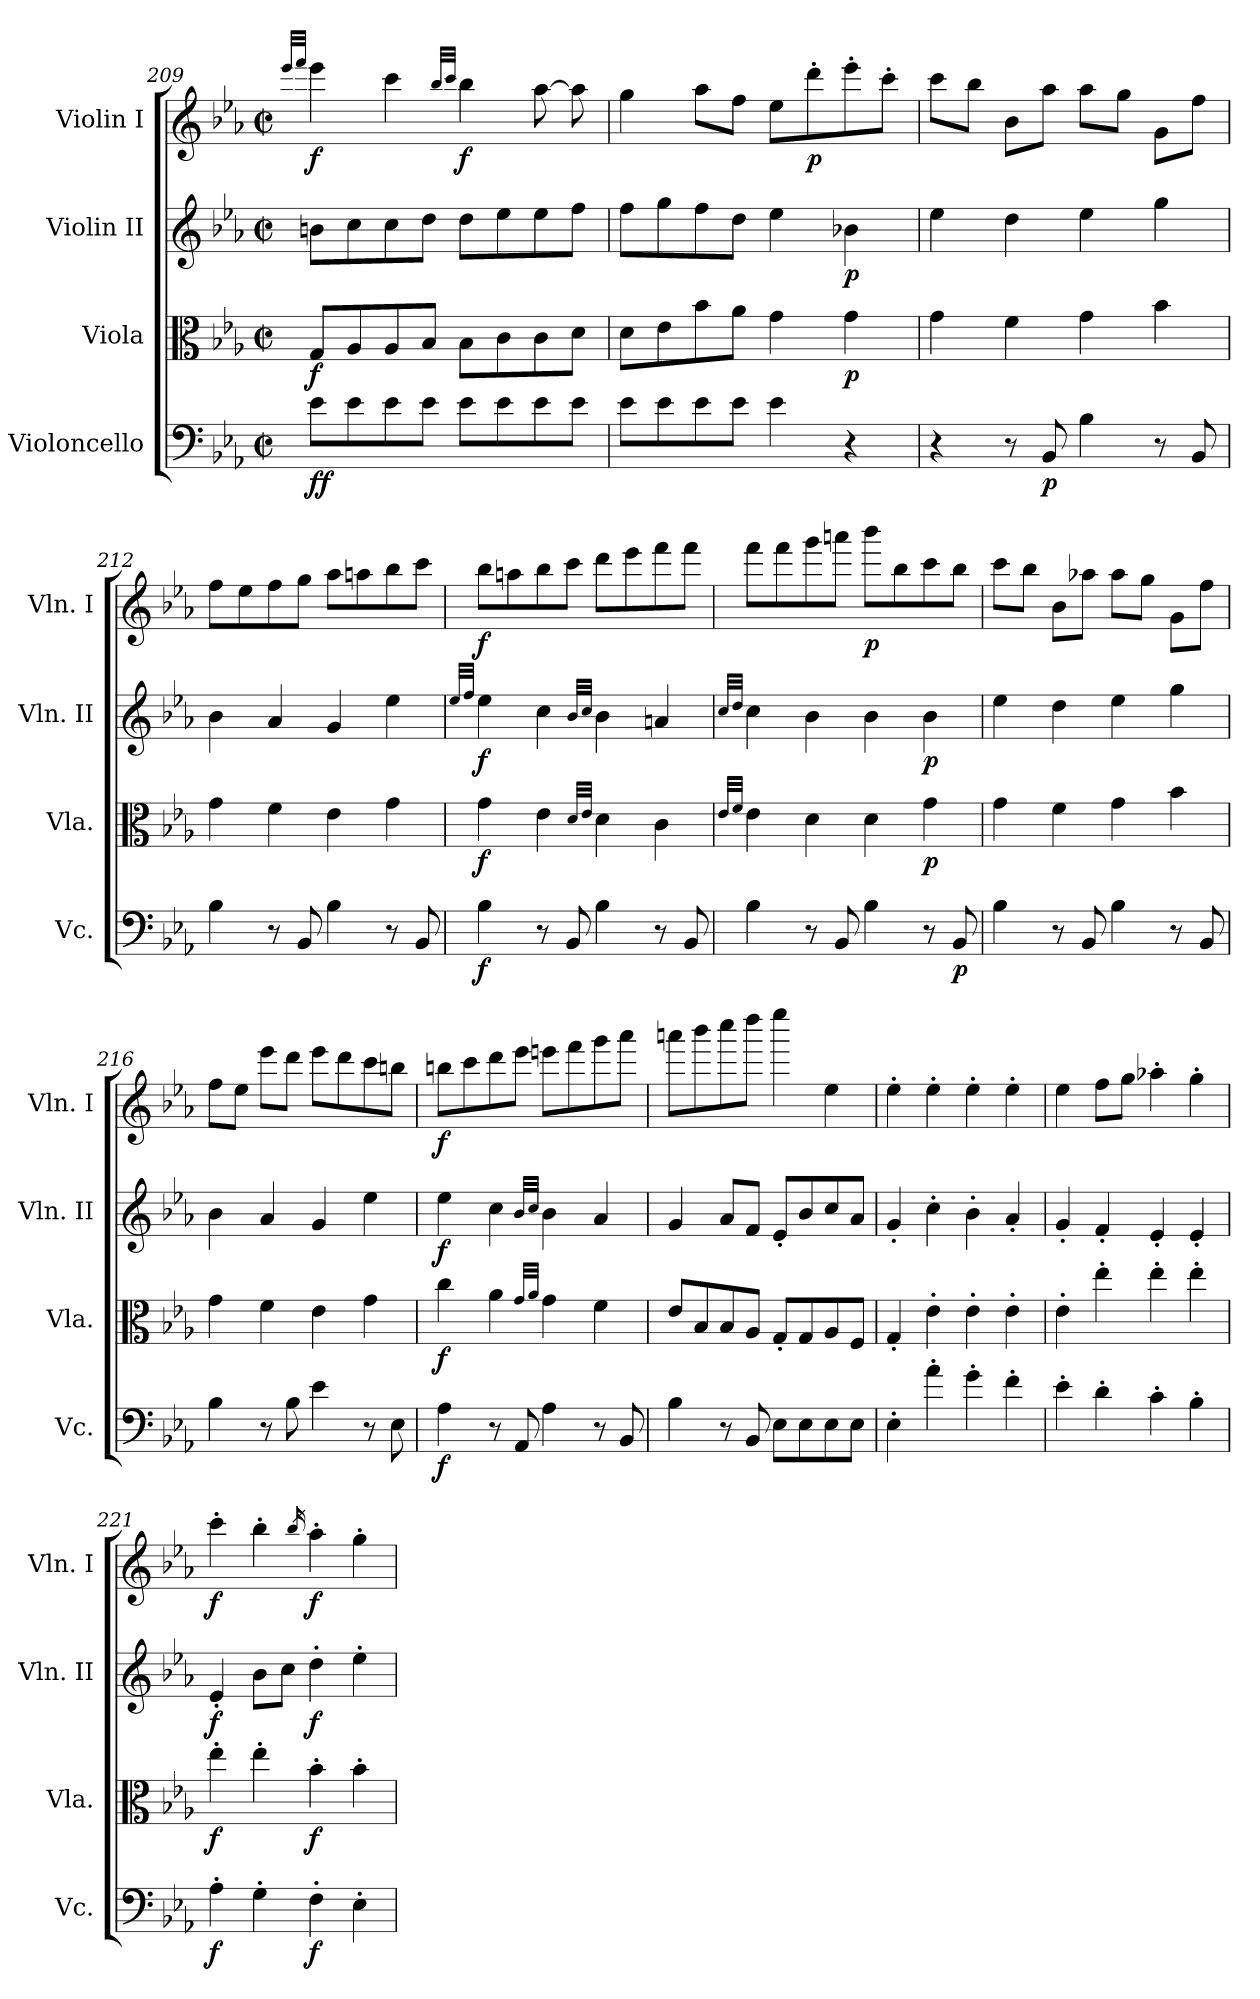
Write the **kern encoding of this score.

**kern	**dynam	**kern	**dynam	**kern	**dynam	**kern	**dynam
*part4	*part4	*part3	*part3	*part2	*part2	*part1	*part1
*staff4	*staff4	*staff3	*staff3	*staff2	*staff2	*staff1	*staff1
*I"Violoncello	*	*I"Viola	*	*I"Violin II	*	*I"Violin I	*
*I'Vc.	*	*I'Vla.	*	*I'Vln. II	*	*I'Vln. I	*
*clefF4	*	*clefC3	*	*clefG2	*	*clefG2	*
*k[b-e-a-]	*	*k[b-e-a-]	*	*k[b-e-a-]	*	*k[b-e-a-]	*
*M2/2	*	*M2/2	*	*M2/2	*	*M2/2	*
*met(c|)	*	*met(c|)	*	*met(c|)	*	*met(c|)	*
=209	=209	=209	=209	=209	=209	=209	=209
.	.	.	.	.	.	32qeee-/LLL	.
.	.	.	.	.	.	32qfff/JJJ	.
!	!LO:DY:b	!	!	!	!	!	!
!	!LO:DY:n=1:b	!	!LO:DY:b	!	!	!	!LO:DY:b
8e-\L	f f	8G/L	f	8bn\L	.	4eee-\	f
8e-\	.	8A-/	.	8cc\	.	.	.
8e-\	.	8A-/	.	8cc\	.	4ccc\	.
8e-\J	.	8B-/J	.	8dd\J	.	.	.
.	.	.	.	.	.	32qbb-/LLL	.
.	.	.	.	.	.	32qccc/JJJ	.
!	!	!	!	!	!	!	!LO:DY:b
8e-\L	.	8B-\L	.	8dd\L	.	4bb-\	f
8e-\	.	8c\	.	8ee-\	.	.	.
8e-\	.	8c\	.	8ee-\	.	[8aa-\	.
8e-\J	.	8d\J	.	8ff\J	.	8aa-\]	.
=210	=210	=210	=210	=210	=210	=210	=210
8e-\L	.	8d\L	.	8ff\L	.	4gg\	.
8e-\	.	8e-\	.	8gg\	.	.	.
8e-\	.	8b-\	.	8ff\	.	8aa-\L	.
8e-\J	.	8a-\J	.	8dd\J	.	8ff\J	.
4e-\	.	4g\	.	4ee-\	.	8ee-\L	.
!	!	!	!	!	!	!	!LO:DY:b
.	.	.	.	.	.	8ddd'\	p
!	!	!	!LO:DY:b	!	!LO:DY:b	!	!
4r	.	4g\	p	4b-X\	p	8eee-'\	.
.	.	.	.	.	.	8ccc'\J	.
=211	=211	=211	=211	=211	=211	=211	=211
4r	.	4g\	.	4ee-\	.	8ccc\L	.
.	.	.	.	.	.	8bb-\J	.
8r	.	4f\	.	4dd\	.	8b-\L	.
!	!LO:DY:b	!	!	!	!	!	!
8BB-/	p	.	.	.	.	8aa-\J	.
4B-\	.	4g\	.	4ee-\	.	8aa-\L	.
.	.	.	.	.	.	8gg\J	.
8r	.	4b-\	.	4gg\	.	8g\L	.
8BB-/	.	.	.	.	.	8ff\J	.
=212	=212	=212	=212	=212	=212	=212	=212
4B-\	.	4g\	.	4b-\	.	8ff\L	.
.	.	.	.	.	.	8ee-\	.
8r	.	4f\	.	4a-/	.	8ff\	.
8BB-/	.	.	.	.	.	8gg\J	.
4B-\	.	4e-\	.	4g/	.	8aa-\L	.
.	.	.	.	.	.	8aan\	.
8r	.	4g\	.	4ee-\	.	8bb-\	.
8BB-/	.	.	.	.	.	8ccc\J	.
=213	=213	=213	=213	=213	=213	=213	=213
.	.	.	.	32qee-/LLL	.	.	.
.	.	.	.	32qff/JJJ	.	.	.
!	!LO:DY:b	!	!LO:DY:b	!	!LO:DY:b	!	!LO:DY:b
4B-\	f	4g\	f	4ee-\	f	8bb-\L	f
.	.	.	.	.	.	8aan\	.
8r	.	4e-\	.	4cc\	.	8bb-\	.
8BB-/	.	.	.	.	.	8ccc\J	.
.	.	32qd/LLL	.	32qb-/LLL	.	.	.
.	.	32qe-/JJJ	.	32qcc/JJJ	.	.	.
4B-\	.	4d\	.	4b-\	.	8ddd\L	.
.	.	.	.	.	.	8eee-\	.
8r	.	4c\	.	4an/	.	8fff\	.
8BB-/	.	.	.	.	.	8fff\J	.
=214	=214	=214	=214	=214	=214	=214	=214
.	.	32qe-/LLL	.	32qcc/LLL	.	.	.
.	.	32qf/JJJ	.	32qdd/JJJ	.	.	.
4B-\	.	4e-\	.	4cc\	.	8fff\L	.
.	.	.	.	.	.	8fff\	.
8r	.	4d\	.	4b-\	.	8ggg\	.
8BB-/	.	.	.	.	.	8aaan\J	.
!	!	!	!	!	!	!	!LO:DY:b
4B-\	.	4d\	.	4b-\	.	8bbb-\L	p
.	.	.	.	.	.	8bb-\	.
!	!	!	!LO:DY:b	!	!LO:DY:b	!	!
8r	.	4g\	p	4b-\	p	8ccc\	.
!	!LO:DY:b	!	!	!	!	!	!
8BB-/	p	.	.	.	.	8bb-\J	.
=215	=215	=215	=215	=215	=215	=215	=215
4B-\	.	4g\	.	4ee-\	.	8ccc\L	.
.	.	.	.	.	.	8bb-\J	.
8r	.	4f\	.	4dd\	.	8b-\L	.
8BB-/	.	.	.	.	.	8aa-X\J	.
4B-\	.	4g\	.	4ee-\	.	8aa-\L	.
.	.	.	.	.	.	8gg\J	.
8r	.	4b-\	.	4gg\	.	8g\L	.
8BB-/	.	.	.	.	.	8ff\J	.
=216	=216	=216	=216	=216	=216	=216	=216
4B-\	.	4g\	.	4b-\	.	8ff\L	.
.	.	.	.	.	.	8ee-\J	.
8r	.	4f\	.	4a-/	.	8eee-\L	.
8B-\	.	.	.	.	.	8ddd\J	.
4e-\	.	4e-\	.	4g/	.	8eee-\L	.
.	.	.	.	.	.	8ddd\	.
8r	.	4g\	.	4ee-\	.	8ccc\	.
8E-\	.	.	.	.	.	8bbn\J	.
=217	=217	=217	=217	=217	=217	=217	=217
!	!LO:DY:b	!	!LO:DY:b	!	!LO:DY:b	!	!LO:DY:b
4A-\	f	4cc\	f	4ee-\	f	8bbn\L	f
.	.	.	.	.	.	8ccc\	.
8r	.	4a-\	.	4cc\	.	8ddd\	.
8AA-/	.	.	.	.	.	8eee-\J	.
.	.	32qg/LLL	.	32qb-/LLL	.	.	.
.	.	32qa-/JJJ	.	32qcc/JJJ	.	.	.
4A-\	.	4g\	.	4b-\	.	8eeen\L	.
.	.	.	.	.	.	8fff\	.
8r	.	4f\	.	4a-/	.	8ggg\	.
8BB-/	.	.	.	.	.	8aaa-\J	.
=218	=218	=218	=218	=218	=218	=218	=218
4B-\	.	8e-/L	.	4g/	.	8aaan\L	.
.	.	8B-/	.	.	.	8bbb-\	.
8r	.	8B-/	.	8a-/L	.	8cccc\	.
8BB-/	.	8A-/J	.	8f/J	.	8dddd\J	.
8E-\L	.	8G'/L	.	8e-'/L	.	4eeee-\	.
8E-\	.	8G/	.	8b-/	.	.	.
8E-\	.	8A-/	.	8cc/	.	4ee-\	.
8E-\J	.	8F/J	.	8a-/J	.	.	.
=219	=219	=219	=219	=219	=219	=219	=219
4E-'\	.	4G'/	.	4g'/	.	4ee-'\	.
4a-'\	.	4e-'\	.	4cc'\	.	4ee-'\	.
4g'\	.	4e-'\	.	4b-'\	.	4ee-'\	.
4f'\	.	4e-'\	.	4a-'/	.	4ee-'\	.
=220	=220	=220	=220	=220	=220	=220	=220
4e-'\	.	4e-'\	.	4g'/	.	4ee-\	.
4d'\	.	4ee-'\	.	4f'/	.	8ff\L	.
.	.	.	.	.	.	8gg\J	.
4c'\	.	4ee-'\	.	4e-'/	.	4aa-X'\	.
4B-'\	.	4ee-'\	.	4e-'/	.	4gg'\	.
=221	=221	=221	=221	=221	=221	=221	=221
!	!LO:DY:b	!	!LO:DY:b	!	!LO:DY:b	!	!LO:DY:b
4A-'\	f	4ee-'\	f	4e-'/	f	4ccc'\	f
4G'\	.	4ee-'\	.	8b-\L	.	4bb-'\	.
.	.	.	.	8cc\J	.	.	.
.	.	.	.	.	.	16qbb-/	.
!	!LO:DY:b	!	!LO:DY:b	!	!LO:DY:b	!	!LO:DY:b
4F'\	f	4b-'\	f	4dd'\	f	4aa-'\	f
4E-'\	.	4b-'\	.	4ee-'\	.	4gg'\	.
=	=	=	=	=	=	=	=
*-	*-	*-	*-	*-	*-	*-	*-
